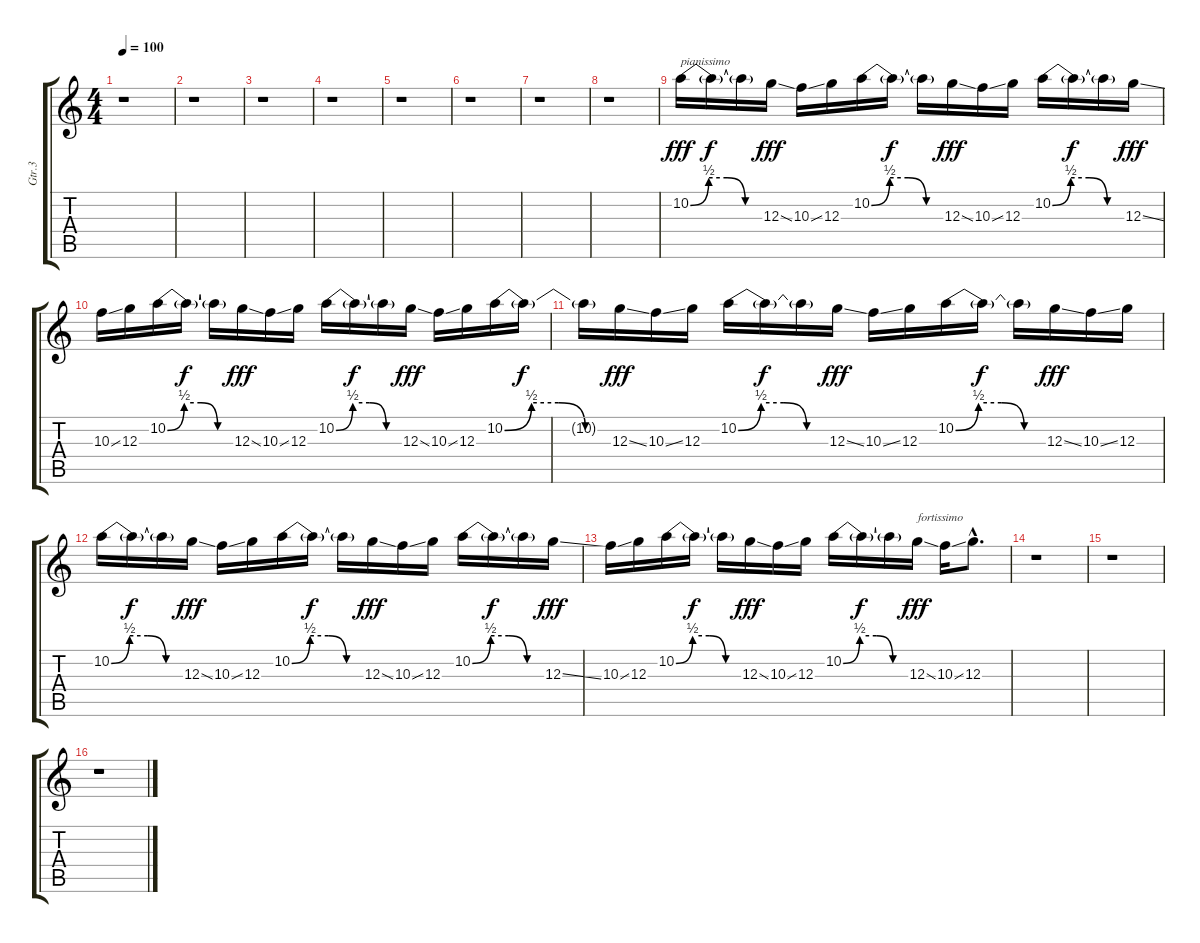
\track ("Gtr.3" "Gtr.3") {instrument distortionguitar}
\staff {score tabs}
\tuning (E4 B3 G3 D3 A2 E2) {hide}
\ts (4 4)
\tempo 100
\clef g2
\ks c
r.1{dy fff} |
r.1 |
r.1 |
r.1 |
r.1 |
r.1 |
r.1 |
r.1 |
10.2{be (custom 0 0 15 2 30 2 45 0 60 0)}.16{txt "pianissimo" volume 6} 10.2{t}.16{dy f} 10.2{t}.16 12.3{ss}.16{dy fff} 10.3{ss}.16 12.3.16 10.2{be (custom 0 0 15 2 30 2 45 0 60 0)}.16 10.2{t}.16{dy f} 10.2{t}.16 12.3{ss}.16{dy fff} 10.3{ss}.16 12.3.16 10.2{be (custom 0 0 15 2 30 2 45 0 60 0)}.16 10.2{t}.16{dy f} 10.2{t}.16 12.3{ss}.16{dy fff} |
10.3{ss}.16 12.3.16 10.2{be (custom 0 0 15 2 30 2 45 0 60 0)}.16 10.2{t}.16{dy f} 10.2{t}.16 12.3{ss}.16{dy fff} 10.3{ss}.16 12.3.16 10.2{be (custom 0 0 15 2 30 2 45 0 60 0)}.16 10.2{t}.16{dy f} 10.2{t}.16 12.3{ss}.16{dy fff} 10.3{ss}.16 12.3.16 10.2{be (custom 0 0 15 2 30 2 45 0 60 0)}.16 10.2{t}.16{dy f} |
10.2{t}.16{volume 13} 12.3{ss}.16{dy fff} 10.3{ss}.16 12.3.16 10.2{be (custom 0 0 15 2 30 2 45 0 60 0)}.16 10.2{t}.16{dy f} 10.2{t}.16 12.3{ss}.16{dy fff} 10.3{ss}.16 12.3.16 10.2{be (custom 0 0 15 2 30 2 45 0 60 0)}.16 10.2{t}.16{dy f} 10.2{t}.16 12.3{ss}.16{dy fff} 10.3{ss}.16 12.3.16 |
10.2{be (custom 0 0 15 2 30 2 45 0 60 0)}.16 10.2{t}.16{dy f} 10.2{t}.16 12.3{ss}.16{dy fff} 10.3{ss}.16 12.3.16 10.2{be (custom 0 0 15 2 30 2 45 0 60 0)}.16 10.2{t}.16{dy f} 10.2{t}.16 12.3{ss}.16{dy fff} 10.3{ss}.16 12.3.16 10.2{be (custom 0 0 15 2 30 2 45 0 60 0)}.16 10.2{t}.16{dy f} 10.2{t}.16 12.3{ss}.16{dy fff} |
10.3{ss}.16{volume 16} 12.3.16 10.2{be (custom 0 0 15 2 30 2 45 0 60 0)}.16 10.2{t}.16{dy f} 10.2{t}.16 12.3{ss}.16{dy fff} 10.3{ss}.16 12.3.16 10.2{be (custom 0 0 15 2 30 2 45 0 60 0)}.16 10.2{t}.16{dy f} 10.2{t}.16 12.3{ss}.16{txt "fortissimo" dy fff} 10.3{ss}.16 12.3{hac}.8{d} |
r.1 |
r.1 |
r.1
